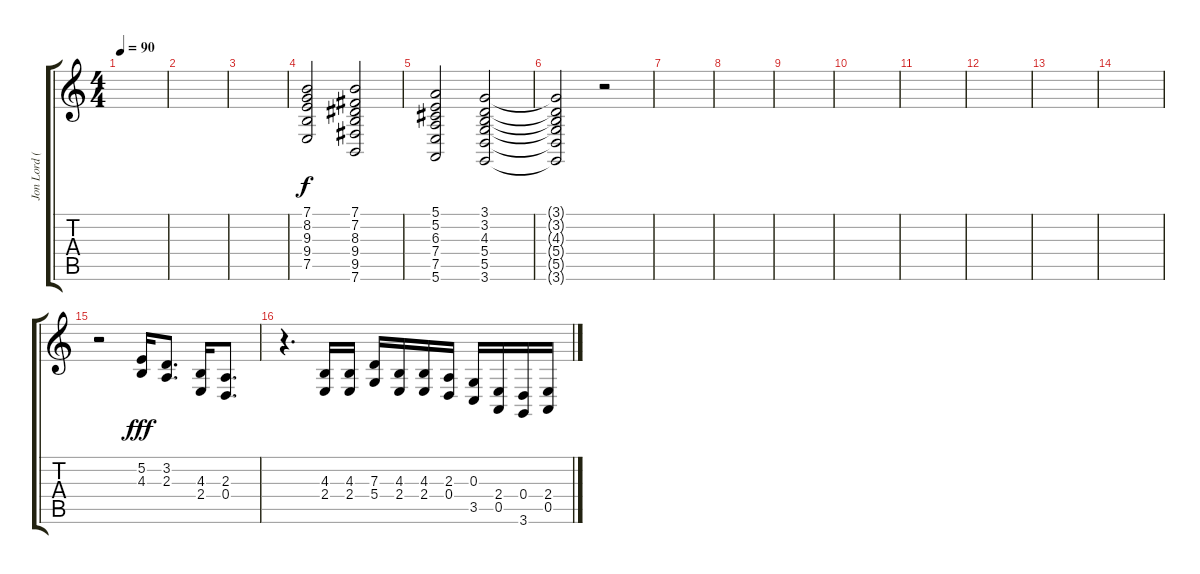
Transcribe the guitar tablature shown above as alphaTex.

\track ("Jon Lord (Keyboard)" "Jon Lord (") {instrument lead1square}
\staff {score tabs}
\tuning (E4 B3 G3 D3 A2 E2) {hide}
\ts (4 4)
\tempo 90
\clef g2
\ks c
|
|
|
(7.1 8.2 9.3 9.4 7.5).2{dy f volume 10 instrument drawbarorgan} (7.1 7.2 8.3 9.4 9.5 7.6).2 |
(5.1 5.2 6.3 7.4 7.5 5.6).2 (3.1 3.2 4.3 5.4 5.5 3.6).2 |
(3.1{t} 3.2{t} 4.3{t} 5.4{t} 5.5{t} 3.6{t}).2 r.2 |
|
|
|
|
|
|
|
|
r.2{volume 16 instrument lead5charang} (5.2 4.3).16{dy fff} (3.2 2.3).8{d} (4.3 2.4).16 (2.3 0.4).8{d} |
r.4{d} (4.3 2.4).16 (4.3 2.4).16 (7.3 5.4).16 (4.3 2.4).16 (4.3 2.4).16 (2.3 0.4).16 (0.3 3.5).16 (2.4 0.5).16 (0.4 3.6).16 (2.4 0.5).16
